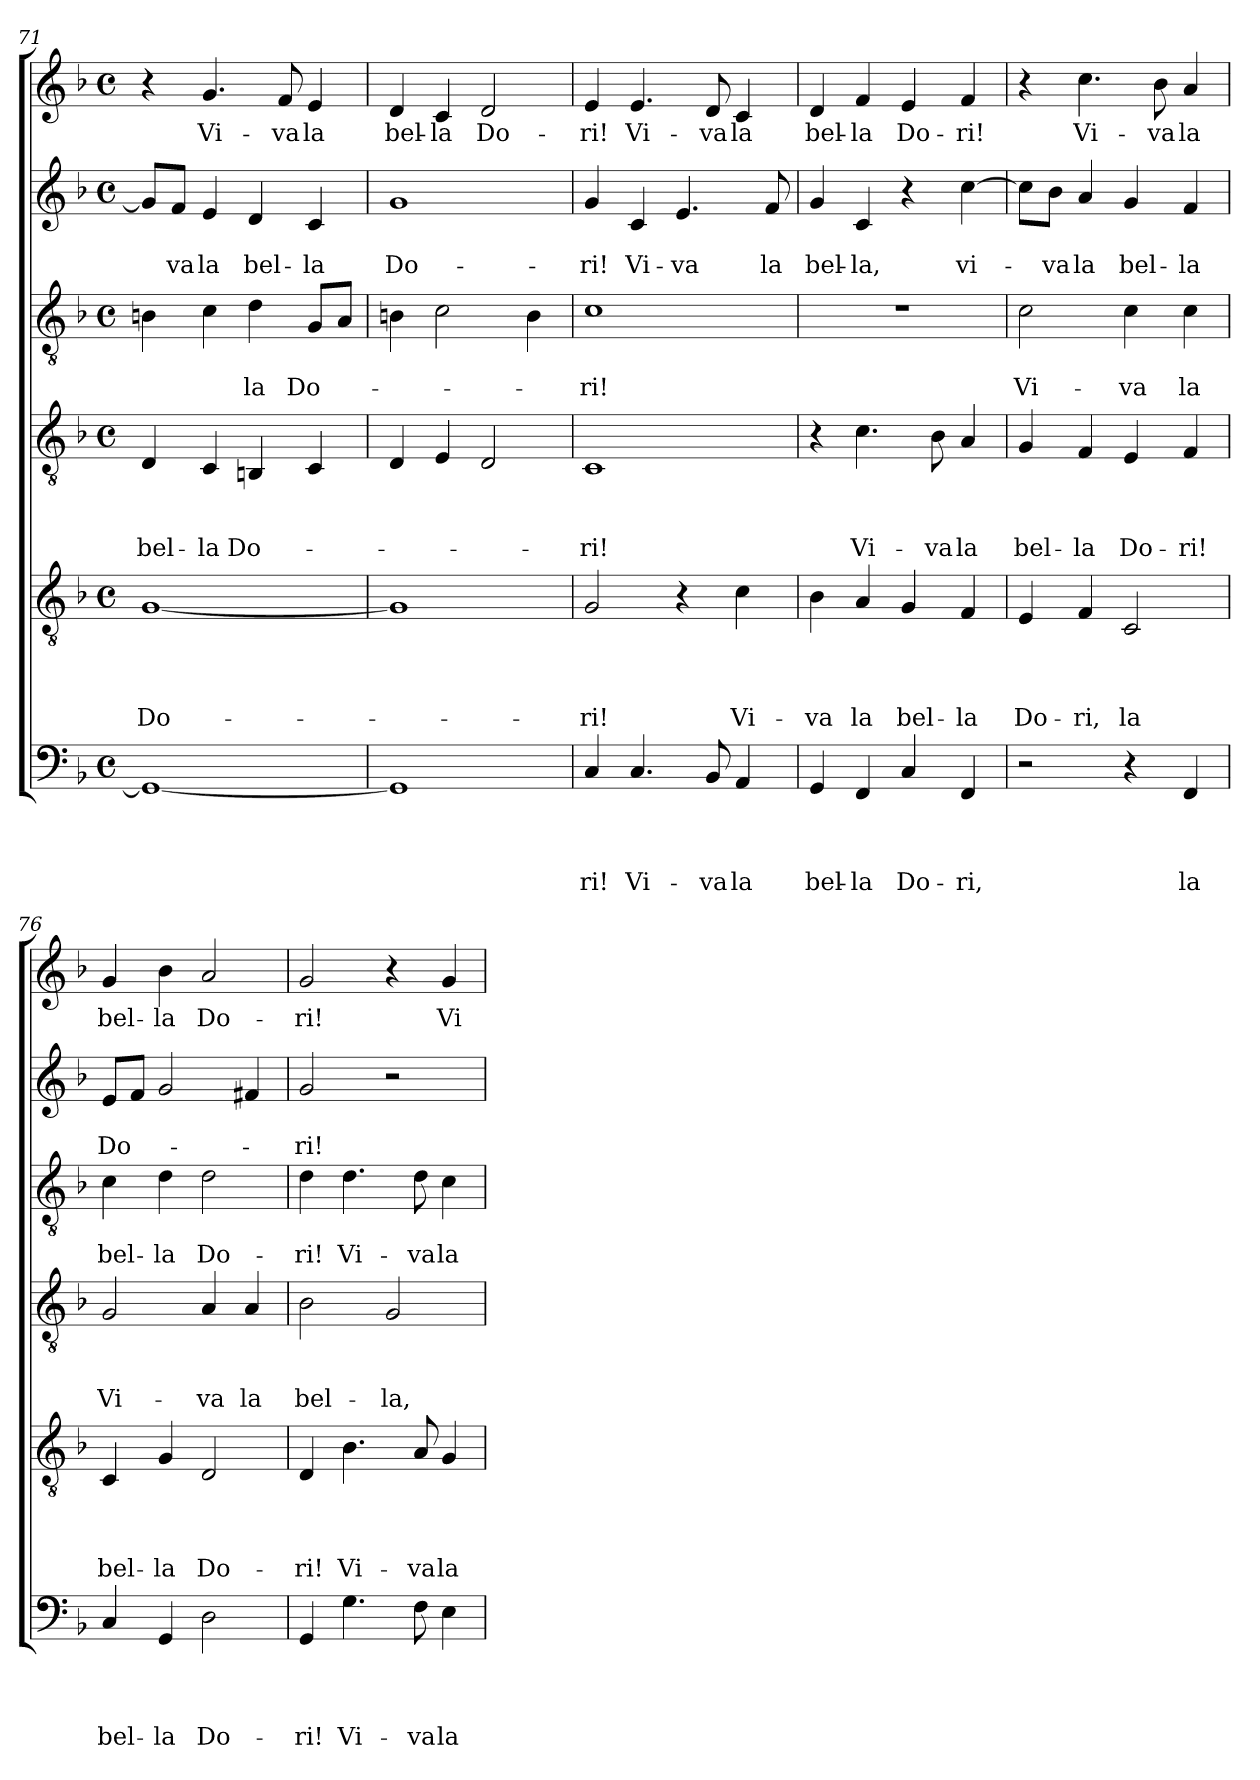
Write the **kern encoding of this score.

**kern	**text	**text	**text	**text	**kern	**text	**text	**text	**text	**kern	**text	**text	**text	**kern	**text	**text	**kern	**text	**text	**kern	**text
*part6	*part6	*part6	*part6	*part6	*part5	*part5	*part5	*part5	*part5	*part4	*part4	*part4	*part4	*part3	*part3	*part3	*part2	*part2	*part2	*part1	*part1
*staff6	*staff6	*staff6	*staff6	*staff6	*staff5	*staff5	*staff5	*staff5	*staff5	*staff4	*staff4	*staff4	*staff4	*staff3	*staff3	*staff3	*staff2	*staff2	*staff2	*staff1	*staff1
!!LO:LB:g=z
*clefF4	*	*	*	*	*clefGv2	*	*	*	*	*clefGv2	*	*	*	*clefGv2	*	*	*clefG2	*	*	*clefG2	*
*k[b-]	*	*	*	*	*k[b-]	*	*	*	*	*k[b-]	*	*	*	*k[b-]	*	*	*k[b-]	*	*	*k[b-]	*
*F:	*	*	*	*	*F:	*	*	*	*	*F:	*	*	*	*F:	*	*	*F:	*	*	*F:	*
*M4/4	*	*	*	*	*M4/4	*	*	*	*	*M4/4	*	*	*	*M4/4	*	*	*M4/4	*	*	*M4/4	*
*met(c)	*	*	*	*	*met(c)	*	*	*	*	*met(c)	*	*	*	*met(c)	*	*	*met(c)	*	*	*met(c)	*
=71	=71	=71	=71	=71	=71	=71	=71	=71	=71	=71	=71	=71	=71	=71	=71	=71	=71	=71	=71	=71	=71
!	!	!	!	!	!	!	!	!	!LO:LY:b	!	!	!	!LO:LY:b	!	!	!	!	!	!	!	!
1GG_	.	.	.	.	[1G	.	.	.	Do-	4D/	.	.	bel-	4Bn\	.	.	8g/L]	.	.	4r	.
!	!	!	!	!	!	!	!	!	!	!	!	!	!	!	!	!	!	!	!LO:LY:b	!	!
.	.	.	.	.	.	.	.	.	.	.	.	.	.	.	.	.	8f/J	.	-va	.	.
!	!	!	!	!	!	!	!	!	!	!	!	!	!LO:LY:b	!	!	!	!	!	!LO:LY:b	!	!LO:LY:b
.	.	.	.	.	.	.	.	.	.	4C/	.	.	-la	4c\	.	.	4e/	.	la	4.g/	Vi-
!	!	!	!	!	!	!	!	!	!	!	!	!	!LO:LY:b	!	!	!LO:LY:b	!	!	!LO:LY:b	!	!
.	.	.	.	.	.	.	.	.	.	4BBn/	.	.	Do-	4d\	.	-la	4d/	.	bel-	.	.
!	!	!	!	!	!	!	!	!	!	!	!	!	!	!	!	!	!	!	!	!	!LO:LY:b
.	.	.	.	.	.	.	.	.	.	.	.	.	.	.	.	.	.	.	.	8f/	-va
!	!	!	!	!	!	!	!	!	!	!	!	!	!	!	!	!LO:LY:b	!	!	!LO:LY:b	!	!LO:LY:b
.	.	.	.	.	.	.	.	.	.	4C/	.	.	.	8G/L	.	Do-	4c/	.	-la	4e/	la
.	.	.	.	.	.	.	.	.	.	.	.	.	.	8A/J	.	.	.	.	.	.	.
=72	=72	=72	=72	=72	=72	=72	=72	=72	=72	=72	=72	=72	=72	=72	=72	=72	=72	=72	=72	=72	=72
!	!	!	!	!	!	!	!	!	!	!	!	!	!	!	!	!	!	!	!LO:LY:b	!	!LO:LY:b
1GG]	.	.	.	.	1G]	.	.	.	.	4D/	.	.	.	4Bn\	.	.	1g	.	Do-	4d/	bel-
!	!	!	!	!	!	!	!	!	!	!	!	!	!	!	!	!	!	!	!	!	!LO:LY:b
.	.	.	.	.	.	.	.	.	.	4E/	.	.	.	2c\	.	.	.	.	.	4c/	-la
!	!	!	!	!	!	!	!	!	!	!	!	!	!	!	!	!	!	!	!	!	!LO:LY:b
.	.	.	.	.	.	.	.	.	.	2D/	.	.	.	.	.	.	.	.	.	2d/	Do-
.	.	.	.	.	.	.	.	.	.	.	.	.	.	4B\	.	.	.	.	.	.	.
=73	=73	=73	=73	=73	=73	=73	=73	=73	=73	=73	=73	=73	=73	=73	=73	=73	=73	=73	=73	=73	=73
!	!	!	!	!LO:LY:b	!	!	!	!	!LO:LY:b	!	!	!	!LO:LY:b	!	!	!LO:LY:b	!	!	!LO:LY:b	!	!LO:LY:b
4C/	.	.	.	-ri!	2G/	.	.	.	-ri!	1C	.	.	-ri!	1c	.	-ri!	4g/	.	-ri!	4e/	-ri!
!	!	!	!	!LO:LY:b	!	!	!	!	!	!	!	!	!	!	!	!	!	!	!LO:LY:b	!	!LO:LY:b
4.C/	.	.	.	Vi-	.	.	.	.	.	.	.	.	.	.	.	.	4c/	.	Vi-	4.e/	Vi-
!	!	!	!	!	!	!	!	!	!	!	!	!	!	!	!	!	!	!	!LO:LY:b	!	!
.	.	.	.	.	4r	.	.	.	.	.	.	.	.	.	.	.	4.e/	.	-va	.	.
!	!	!	!	!LO:LY:b	!	!	!	!	!	!	!	!	!	!	!	!	!	!	!	!	!LO:LY:b
8BB-/	.	.	.	-va	.	.	.	.	.	.	.	.	.	.	.	.	.	.	.	8d/	-va
!	!	!	!	!LO:LY:b	!	!	!	!	!LO:LY:b	!	!	!	!	!	!	!	!	!	!	!	!LO:LY:b
4AA/	.	.	.	la	4c\	.	.	.	Vi-	.	.	.	.	.	.	.	.	.	.	4c/	la
!	!	!	!	!	!	!	!	!	!	!	!	!	!	!	!	!	!	!	!LO:LY:b	!	!
.	.	.	.	.	.	.	.	.	.	.	.	.	.	.	.	.	8f/	.	la	.	.
=74	=74	=74	=74	=74	=74	=74	=74	=74	=74	=74	=74	=74	=74	=74	=74	=74	=74	=74	=74	=74	=74
!	!	!	!	!LO:LY:b	!	!	!	!	!LO:LY:b	!	!	!	!	!	!	!	!	!	!LO:LY:b	!	!LO:LY:b
4GG/	.	.	.	bel-	4B-\	.	.	.	-va	4r	.	.	.	1r	.	.	4g/	.	bel-	4d/	bel-
!	!	!	!	!LO:LY:b	!	!	!	!	!LO:LY:b	!	!	!	!LO:LY:b	!	!	!	!	!	!LO:LY:b	!	!LO:LY:b
4FF/	.	.	.	-la	4A/	.	.	.	la	4.c\	.	.	Vi-	.	.	.	4c/	.	-la,	4f/	-la
!	!	!	!	!LO:LY:b	!	!	!	!	!LO:LY:b	!	!	!	!	!	!	!	!	!	!	!	!LO:LY:b
4C/	.	.	.	Do-	4G/	.	.	.	bel-	.	.	.	.	.	.	.	4r	.	.	4e/	Do-
!	!	!	!	!	!	!	!	!	!	!	!	!	!LO:LY:b	!	!	!	!	!	!	!	!
.	.	.	.	.	.	.	.	.	.	8B-\	.	.	-va	.	.	.	.	.	.	.	.
!	!	!	!	!LO:LY:b	!	!	!	!	!LO:LY:b	!	!	!	!LO:LY:b	!	!	!	!	!	!LO:LY:b	!	!LO:LY:b
4FF/	.	.	.	-ri,	4F/	.	.	.	-la	4A/	.	.	la	.	.	.	[4cc\	.	vi-	4f/	-ri!
=75	=75	=75	=75	=75	=75	=75	=75	=75	=75	=75	=75	=75	=75	=75	=75	=75	=75	=75	=75	=75	=75
!	!	!	!	!	!	!	!	!	!LO:LY:b	!	!	!	!LO:LY:b	!	!	!LO:LY:b	!	!	!	!	!
2r	.	.	.	.	4E/	.	.	.	Do-	4G/	.	.	bel-	2c\	.	Vi-	8cc\L]	.	.	4r	.
!	!	!	!	!	!	!	!	!	!	!	!	!	!	!	!	!	!	!	!LO:LY:b	!	!
.	.	.	.	.	.	.	.	.	.	.	.	.	.	.	.	.	8b-\J	.	-va	.	.
!	!	!	!	!	!	!	!	!	!LO:LY:b	!	!	!	!LO:LY:b	!	!	!	!	!	!LO:LY:b	!	!LO:LY:b
.	.	.	.	.	4F/	.	.	.	-ri,	4F/	.	.	-la	.	.	.	4a/	.	la	4.cc\	Vi-
!	!	!	!	!	!	!	!	!	!LO:LY:b	!	!	!	!LO:LY:b	!	!	!LO:LY:b	!	!	!LO:LY:b	!	!
4r	.	.	.	.	2C/	.	.	.	la	4E/	.	.	Do-	4c\	.	-va	4g/	.	bel-	.	.
!	!	!	!	!	!	!	!	!	!	!	!	!	!	!	!	!	!	!	!	!	!LO:LY:b
.	.	.	.	.	.	.	.	.	.	.	.	.	.	.	.	.	.	.	.	8b-\	-va
!	!	!	!	!LO:LY:b	!	!	!	!	!	!	!	!	!LO:LY:b	!	!	!LO:LY:b	!	!	!LO:LY:b	!	!LO:LY:b
4FF/	.	.	.	la	.	.	.	.	.	4F/	.	.	-ri!	4c\	.	la	4f/	.	-la	4a/	la
=76	=76	=76	=76	=76	=76	=76	=76	=76	=76	=76	=76	=76	=76	=76	=76	=76	=76	=76	=76	=76	=76
!	!	!	!	!LO:LY:b	!	!	!	!	!LO:LY:b	!	!	!	!LO:LY:b	!	!	!LO:LY:b	!	!	!LO:LY:b	!	!LO:LY:b
4C/	.	.	.	bel-	4C/	.	.	.	bel-	2G/	.	.	Vi-	4c\	.	bel-	8e/L	.	Do-	4g/	bel-
.	.	.	.	.	.	.	.	.	.	.	.	.	.	.	.	.	8f/J	.	.	.	.
!	!	!	!	!LO:LY:b	!	!	!	!	!LO:LY:b	!	!	!	!	!	!	!LO:LY:b	!	!	!	!	!LO:LY:b
4GG/	.	.	.	-la	4G/	.	.	.	-la	.	.	.	.	4d\	.	-la	2g/	.	.	4b-\	-la
!	!	!	!	!LO:LY:b	!	!	!	!	!LO:LY:b	!	!	!	!LO:LY:b	!	!	!LO:LY:b	!	!	!	!	!LO:LY:b
2D\	.	.	.	Do-	2D/	.	.	.	Do-	4A/	.	.	-va	2d\	.	Do-	.	.	.	2a/	Do-
!	!	!	!	!	!	!	!	!	!	!	!	!	!LO:LY:b	!	!	!	!	!	!	!	!
.	.	.	.	.	.	.	.	.	.	4A/	.	.	la	.	.	.	4f#X/	.	.	.	.
!!LO:LB:g=z
=77	=77	=77	=77	=77	=77	=77	=77	=77	=77	=77	=77	=77	=77	=77	=77	=77	=77	=77	=77	=77	=77
!	!	!	!	!LO:LY:b	!	!	!	!	!LO:LY:b	!	!	!	!LO:LY:b	!	!	!LO:LY:b	!	!	!LO:LY:b	!	!LO:LY:b
4GG/	.	.	.	-ri!	4D/	.	.	.	-ri!	2B-\	.	.	bel-	4d\	.	-ri!	2g/	.	-ri!	2g/	-ri!
!	!	!	!	!LO:LY:b	!	!	!	!	!LO:LY:b	!	!	!	!	!	!	!LO:LY:b	!	!	!	!	!
4.G\	.	.	.	Vi-	4.B-\	.	.	.	Vi-	.	.	.	.	4.d\	.	Vi-	.	.	.	.	.
!	!	!	!	!	!	!	!	!	!	!	!	!	!LO:LY:b	!	!	!	!	!	!	!	!
.	.	.	.	.	.	.	.	.	.	2G/	.	.	-la,	.	.	.	2r	.	.	4r	.
!	!	!	!	!LO:LY:b	!	!	!	!	!LO:LY:b	!	!	!	!	!	!	!LO:LY:b	!	!	!	!	!
8F\	.	.	.	-va	8A/	.	.	.	-va	.	.	.	.	8d\	.	-va	.	.	.	.	.
!	!	!	!	!LO:LY:b	!	!	!	!	!LO:LY:b	!	!	!	!	!	!	!LO:LY:b	!	!	!	!	!LO:LY:b
4E\	.	.	.	la	4G/	.	.	.	la	.	.	.	.	4c\	.	la	.	.	.	4g/	Vi-
=	=	=	=	=	=	=	=	=	=	=	=	=	=	=	=	=	=	=	=	=	=
*-	*-	*-	*-	*-	*-	*-	*-	*-	*-	*-	*-	*-	*-	*-	*-	*-	*-	*-	*-	*-	*-
